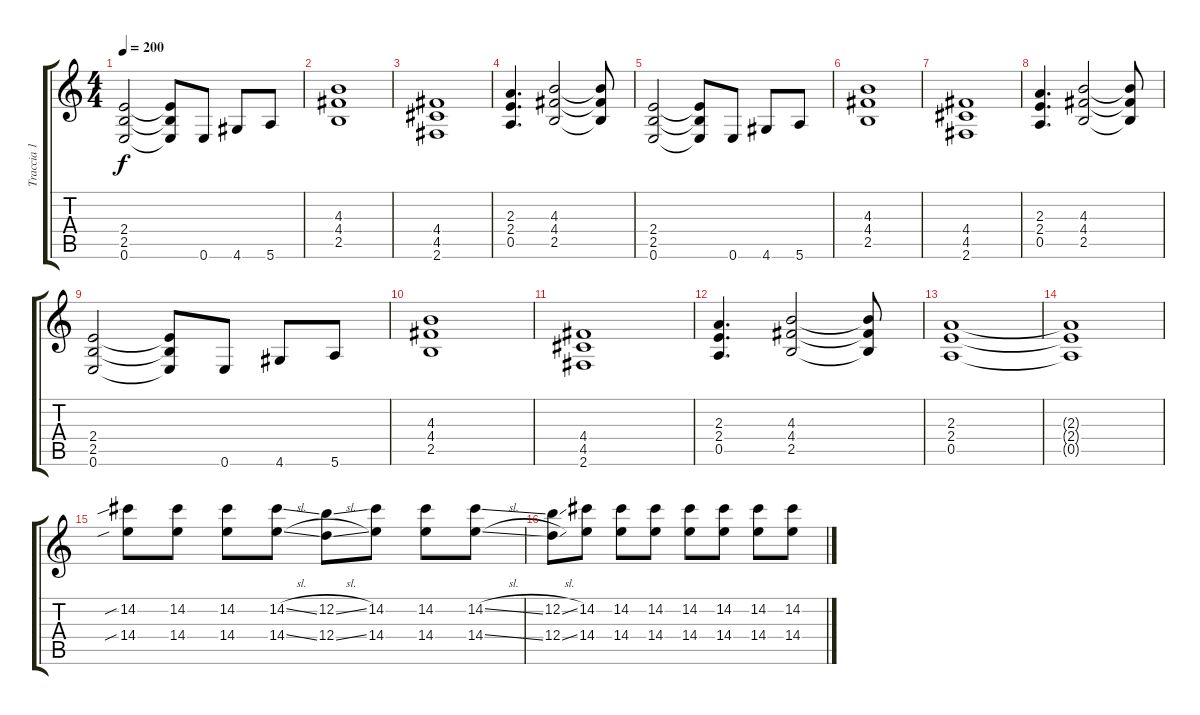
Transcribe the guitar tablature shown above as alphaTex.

\track ("Traccia 1" "Traccia 1") {instrument overdrivenguitar}
\staff {score tabs}
\tuning (E4 B3 G3 D3 A2 E2) {hide}
\ts (4 4)
\tempo 200
\clef g2
\ks c
(2.4 2.5 0.6).2{dy f} (2.4{t} 2.5{t} 0.6{t}).8 0.6.8 4.6.8 5.6.8 |
(4.3 4.4 2.5).1 |
(4.4 4.5 2.6).1 |
(2.3 2.4 0.5).4{d} (4.3 4.4 2.5).2 (4.3{t} 4.4{t} 2.5{t}).8 |
(2.4 2.5 0.6).2 (2.4{t} 2.5{t} 0.6{t}).8 0.6.8 4.6.8 5.6.8 |
(4.3 4.4 2.5).1 |
(4.4 4.5 2.6).1 |
(2.3 2.4 0.5).4{d} (4.3 4.4 2.5).2 (4.3{t} 4.4{t} 2.5{t}).8 |
(2.4 2.5 0.6).2 (2.4{t} 2.5{t} 0.6{t}).8 0.6.8 4.6.8 5.6.8 |
(4.3 4.4 2.5).1 |
(4.4 4.5 2.6).1 |
(2.3 2.4 0.5).4{d} (4.3 4.4 2.5).2 (4.3{t} 4.4{t} 2.5{t}).8 |
(2.3 2.4 0.5).1 |
(2.3{t} 2.4{t} 0.5{t}).1 |
(14.2{sib} 14.4{sib}).8 (14.2 14.4).8 (14.2 14.4).8 (14.2{sl} 14.4{sl}).8 (12.2{sl} 12.4{sl}).8 (14.2 14.4).8 (14.2 14.4).8 (14.2{sl} 14.4{sl}).8 |
(12.2{sl} 12.4{sl}).8 (14.2 14.4).8 (14.2 14.4).8 (14.2 14.4).8 (14.2 14.4).8 (14.2 14.4).8 (14.2 14.4).8 (14.2 14.4).8
